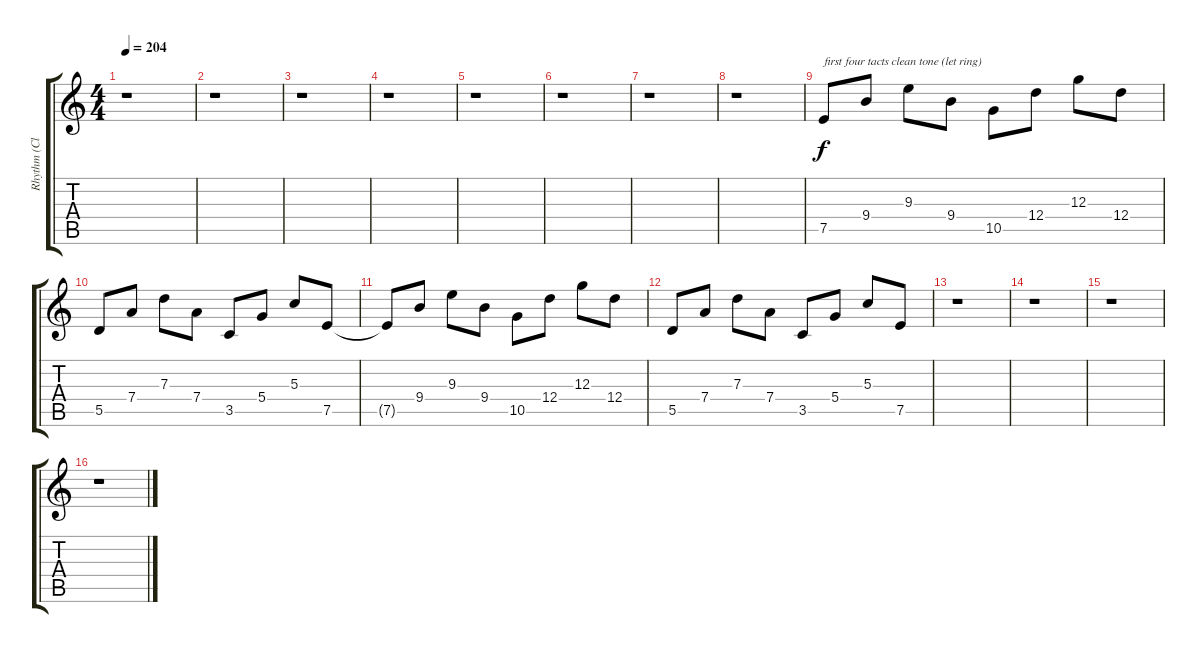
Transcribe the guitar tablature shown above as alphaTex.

\track ("Rhythm (Clean)" "Rhythm (Cl") {instrument electricguitarclean}
\staff {score tabs}
\tuning (E4 B3 G3 D3 A2 E2) {hide}
\ts (4 4)
\tempo 204
\clef g2
\ks c
r.1{dy f} |
r.1 |
r.1 |
r.1 |
r.1 |
r.1 |
r.1 |
r.1 |
7.5.8{txt "first four tacts clean tone (let ring)"} 9.4.8 9.3.8 9.4.8 10.5.8 12.4.8 12.3.8 12.4.8 |
5.5.8 7.4.8 7.3.8 7.4.8 3.5.8 5.4.8 5.3.8 7.5.8 |
7.5{t}.8 9.4.8 9.3.8 9.4.8 10.5.8 12.4.8 12.3.8 12.4.8 |
5.5.8 7.4.8 7.3.8 7.4.8 3.5.8 5.4.8 5.3.8 7.5.8 |
r.1 |
r.1 |
r.1 |
r.1
